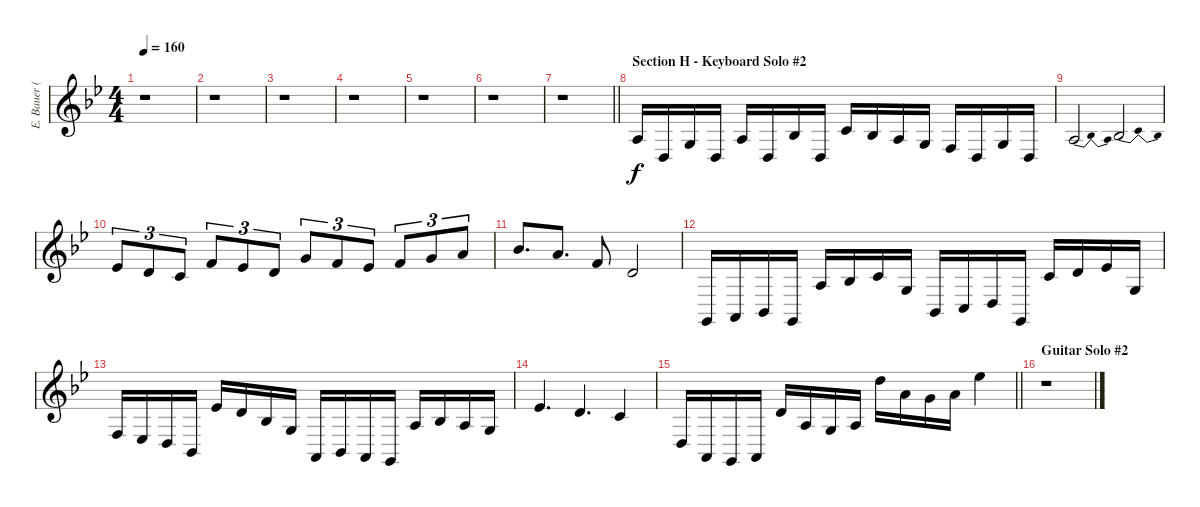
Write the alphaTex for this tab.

\track ("E. Bauer (Keyboard)" "E. Bauer (") {instrument sitar}
\staff {score}
\tuning (E4 B3 G3 D3 A2 E2) {hide}
\ts (4 4)
\tempo 160
\clef g2
\ks gminor
r.1{dy f} |
r.1 |
r.1 |
r.1 |
r.1 |
r.1 |
\barLineRight lightlight
r.1 |
\section ("" "Section H - Keyboard Solo #2")
2.3.16 0.4.16 0.3.16 0.4.16 2.3.16 0.4.16 3.3.16 0.4.16 5.3.16 3.3.16 2.3.16 0.3.16 3.4.16 0.4.16 0.3.16 0.4.16 |
2.3{be (bendrelease 0 0 15 2 49 2 60 0)}.2 3.3{be (bendrelease 0 0 15 4 51 4 60 0)}.2 |
8.3.8{tu (3 2)} 7.3.8{tu (3 2)} 5.3.8{tu (3 2)} 10.3.8{tu (3 2)} 8.3.8{tu (3 2)} 7.3.8{tu (3 2)} 12.3.8{tu (3 2)} 10.3.8{tu (3 2)} 8.3.8{tu (3 2)} 10.3.8{tu (3 2)} 12.3.8{tu (3 2)} 14.3.8{tu (3 2)} |
15.3.8{d} 14.3.8{d} 15.4.8 12.4.2 |
3.6.16 5.6.16 6.6.16 3.6.16 7.4.16 8.4.16 10.4.16 10.5.16 6.6.16 8.6.16 10.6.16 3.6.16 5.3.16 7.3.16 8.3.16 5.4.16 |
8.5.16 6.5.16 5.5.16 6.6.16 8.3.16 7.3.16 8.4.16 5.4.16 5.6.16 6.6.16 5.6.16 3.6.16 7.4.16 8.4.16 7.4.16 5.4.16 |
8.3.4{d} 7.3.4{d} 5.3.4 |
\barLineRight lightlight
5.5.16 5.6.16 3.6.16 5.6.16 7.3.16 7.4.16 5.4.16 7.4.16 10.1.16 10.2.16 8.2.16 10.2.16 11.1.4 |
\section ("" "Guitar Solo #2")
r.1
